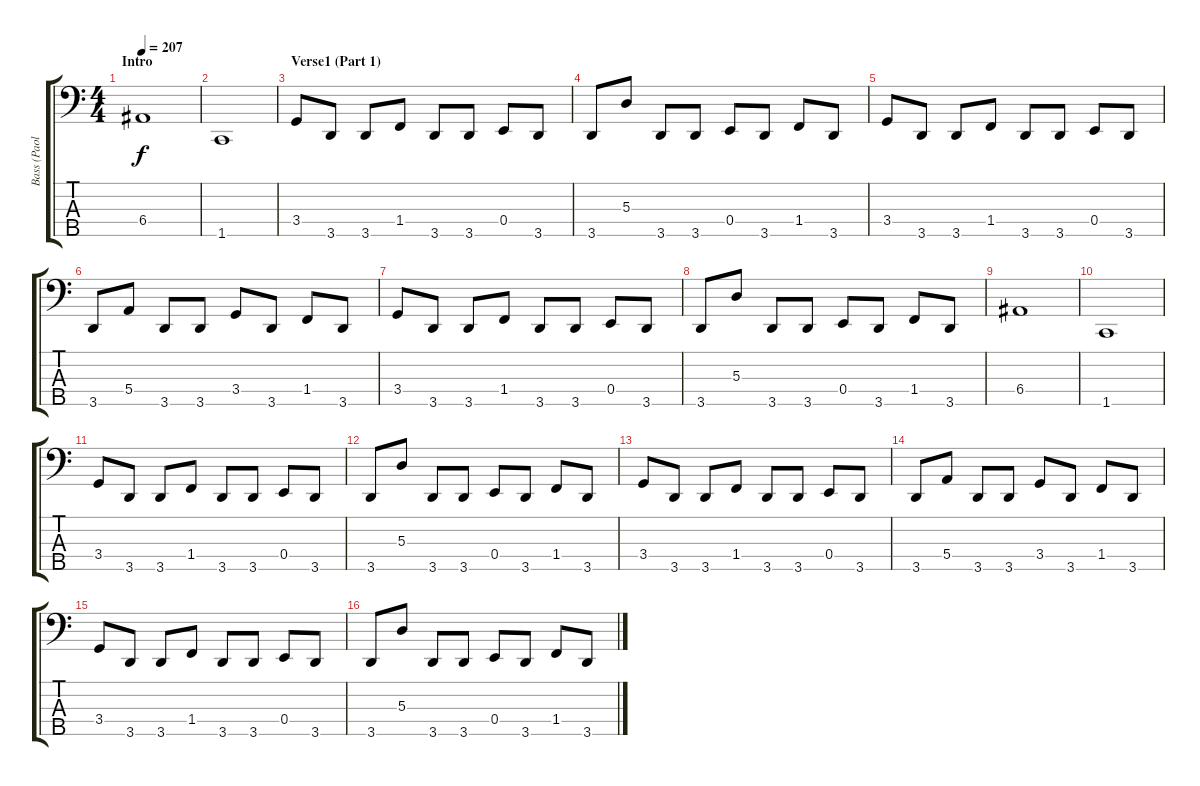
\track ("Bass (Paolo)" "Bass (Paol") {instrument electricbasspick}
\staff {score tabs}
\tuning (G2 D2 A1 E1 B0) {hide}
\ts (4 4)
\section ("" "Intro")
\tempo 207
\clef f4
\ks c
6.4.1{dy f instrument electricbasspick} |
1.5.1 |
\section ("" "Verse1 (Part 1)")
3.4.8 3.5.8 3.5.8 1.4.8 3.5.8 3.5.8 0.4.8 3.5.8 |
3.5.8 5.3.8 3.5.8 3.5.8 0.4.8 3.5.8 1.4.8 3.5.8 |
3.4.8 3.5.8 3.5.8 1.4.8 3.5.8 3.5.8 0.4.8 3.5.8 |
3.5.8 5.4.8 3.5.8 3.5.8 3.4.8 3.5.8 1.4.8 3.5.8 |
3.4.8 3.5.8 3.5.8 1.4.8 3.5.8 3.5.8 0.4.8 3.5.8 |
3.5.8 5.3.8 3.5.8 3.5.8 0.4.8 3.5.8 1.4.8 3.5.8 |
6.4.1 |
1.5.1 |
3.4.8 3.5.8 3.5.8 1.4.8 3.5.8 3.5.8 0.4.8 3.5.8 |
3.5.8 5.3.8 3.5.8 3.5.8 0.4.8 3.5.8 1.4.8 3.5.8 |
3.4.8 3.5.8 3.5.8 1.4.8 3.5.8 3.5.8 0.4.8 3.5.8 |
3.5.8 5.4.8 3.5.8 3.5.8 3.4.8 3.5.8 1.4.8 3.5.8 |
3.4.8 3.5.8 3.5.8 1.4.8 3.5.8 3.5.8 0.4.8 3.5.8 |
3.5.8 5.3.8 3.5.8 3.5.8 0.4.8 3.5.8 1.4.8 3.5.8
